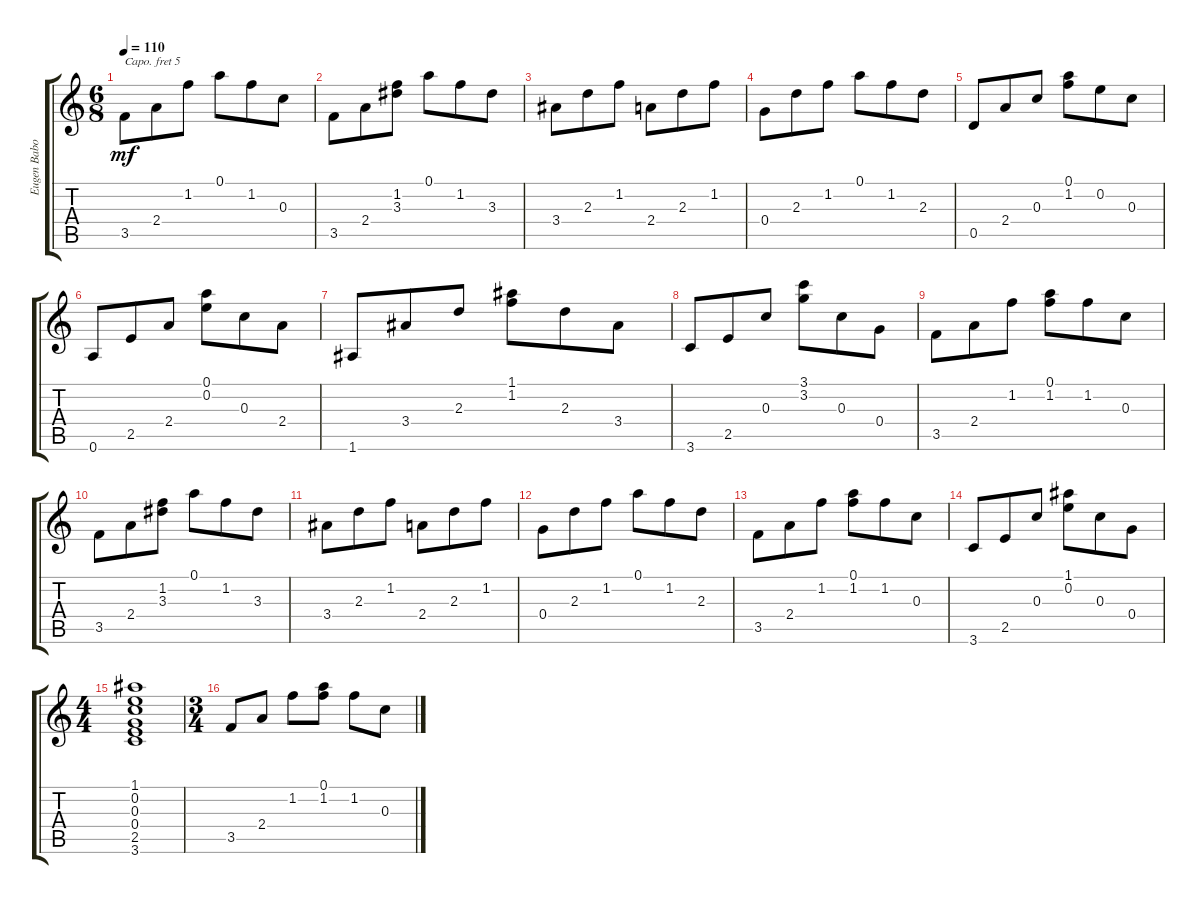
\track ("Eugen Baboi" "Eugen Babo") {instrument acousticguitarsteel}
\staff {score tabs}
\capo 5
\tuning (E4 B3 G3 D3 A2 E2) {hide}
\ts (6 8)
\tempo 110
\clef g2
\ks c
3.5.8{dy mf} 2.4.8 1.2.8 0.1.8 1.2.8 0.3.8 |
3.5.8 2.4.8 (1.2 3.3).8 0.1.8 1.2.8 3.3.8 |
3.4.8 2.3.8 1.2.8 2.4.8 2.3.8 1.2.8 |
0.4.8 2.3.8 1.2.8 0.1.8 1.2.8 2.3.8 |
0.5.8 2.4.8 0.3.8 (0.1 1.2).8 0.2.8 0.3.8 |
0.6.8 2.5.8 2.4.8 (0.1 0.2).8 0.3.8 2.4.8 |
1.6.8 3.4.8 2.3.8 (1.1 1.2).8 2.3.8 3.4.8 |
3.6.8 2.5.8 0.3.8 (3.1 3.2).8 0.3.8 0.4.8 |
3.5.8 2.4.8 1.2.8 (0.1 1.2).8 1.2.8 0.3.8 |
3.5.8 2.4.8 (1.2 3.3).8 0.1.8 1.2.8 3.3.8 |
3.4.8 2.3.8 1.2.8 2.4.8 2.3.8 1.2.8 |
0.4.8 2.3.8 1.2.8 0.1.8 1.2.8 2.3.8 |
3.5.8 2.4.8 1.2.8 (0.1 1.2).8 1.2.8 0.3.8 |
3.6.8 2.5.8 0.3.8 (1.1 0.2).8 0.3.8 0.4.8 |
\ts (4 4)
(1.1 0.2 0.3 0.4 2.5 3.6).1 |
\ts (3 4)
3.5.8 2.4.8 1.2.8 (0.1 1.2).8 1.2.8 0.3.8
